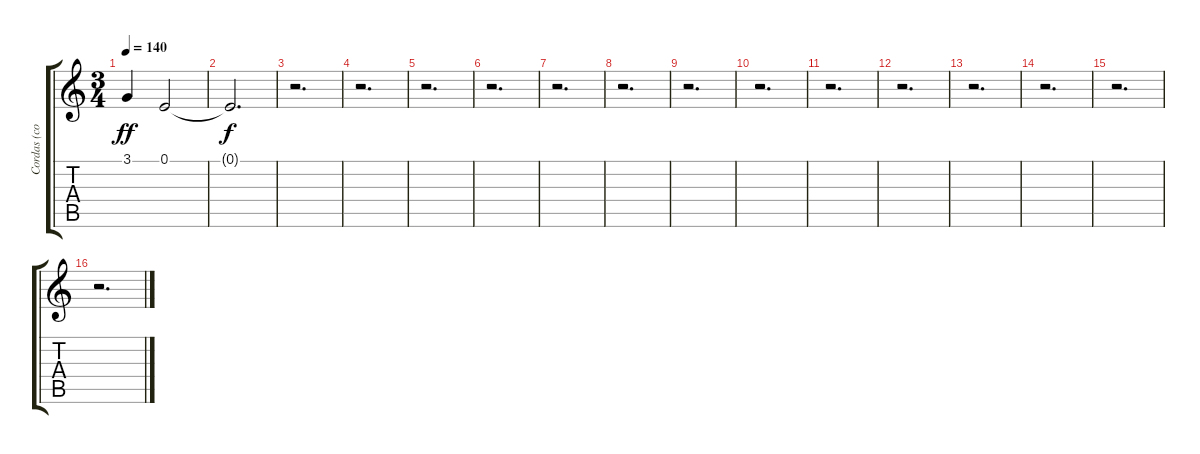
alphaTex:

\track ("Cordas (coral)" "Cordas (co") {instrument choiraahs}
\staff {score tabs}
\tuning (E4 B3 G3 D3 A2 E2) {hide}
\ts (3 4)
\tempo 140
\clef g2
\ks c
3.1.4{dy ff} 0.1.2 |
0.1{t}.2{d dy f} |
r.2{d} |
r.2{d} |
r.2{d} |
r.2{d} |
r.2{d} |
r.2{d} |
r.2{d} |
r.2{d} |
r.2{d} |
r.2{d} |
r.2{d} |
r.2{d} |
r.2{d} |
r.2{d}
